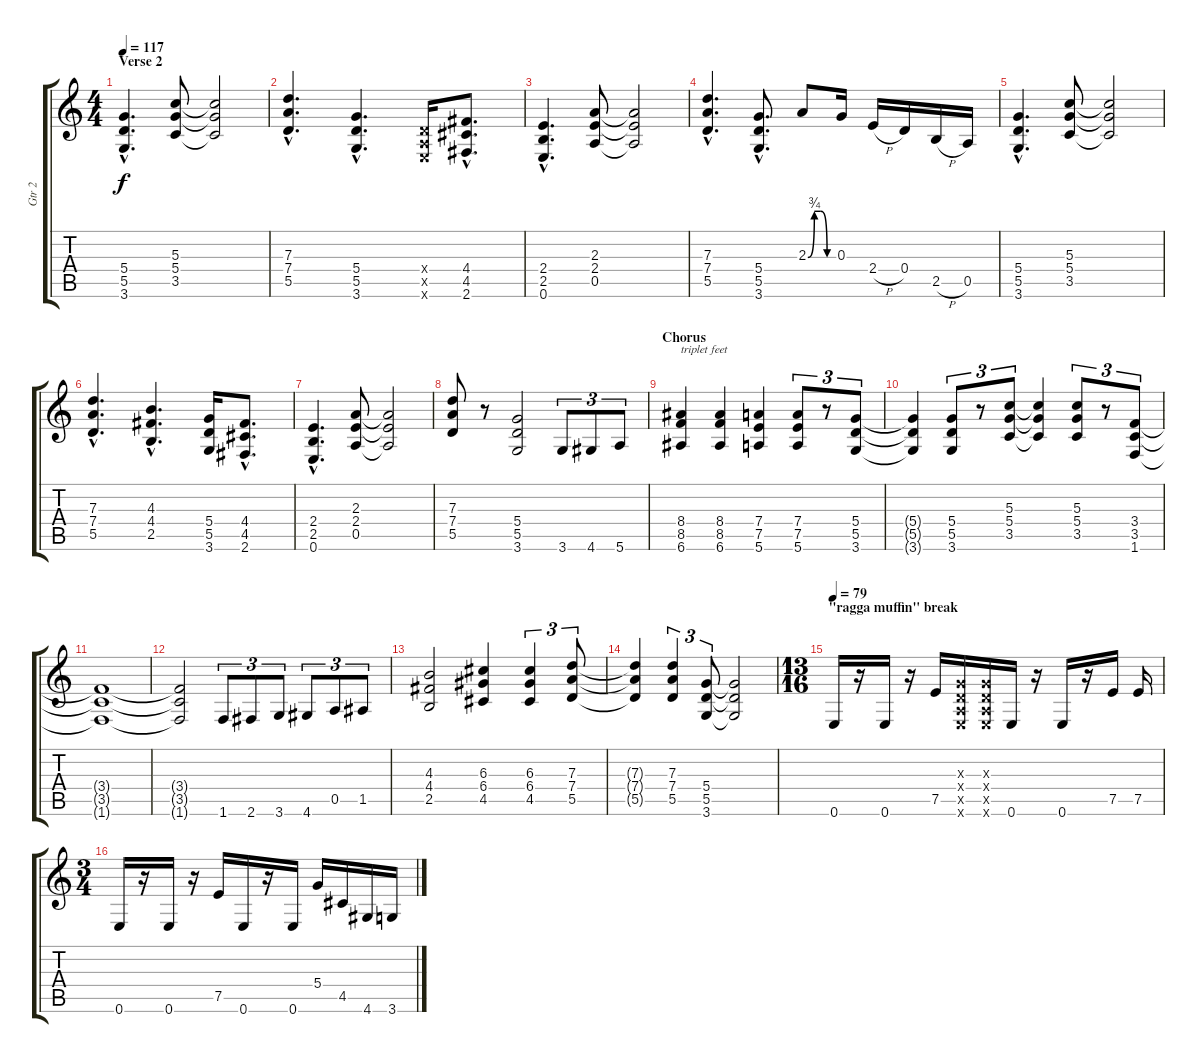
\track ("Gtr 2" "Gtr 2") {instrument distortionguitar}
\staff {score tabs}
\tuning (E4 B3 G3 D3 A2 E2) {hide}
\ts (4 4)
\section ("" "Verse 2")
\tempo 117
\clef g2
\ks c
(5.4{hac} 5.5{hac} 3.6{hac}).4{d dy f} (5.3 5.4 3.5).8 (5.3{t} 5.4{t} 3.5{t}).2 |
(7.3{hac} 7.4{hac} 5.5{hac}).4{d} (5.4{hac} 5.5{hac} 3.6{hac}).4{d} (0.4{x} 0.5{x} 0.6{x}).16 (4.4{hac} 4.5{hac} 2.6{hac}).8{d} |
(2.4{hac} 2.5{hac} 0.6{hac}).4{d} (2.3 2.4 0.5).8 (2.3{t} 2.4{t} 0.5{t}).2 |
(7.3{hac} 7.4{hac} 5.5{hac}).4{d} (5.4{hac} 5.5{hac} 3.6{hac}).8{d} 2.3{be (custom 0 0 15 3 30 3 45 0 60 0)}.8 0.3.16 2.4{h}.16 0.4.16 2.5{h}.16 0.5.16 |
(5.4{hac} 5.5{hac} 3.6{hac}).4{d} (5.3 5.4 3.5).8 (5.3{t} 5.4{t} 3.5{t}).2 |
(7.3{hac} 7.4{hac} 5.5{hac}).4{d} (4.3{hac} 4.4{hac} 2.5{hac}).4{d} (5.4 5.5 3.6).16 (4.4{hac} 4.5{hac} 2.6{hac}).8{d} |
(2.4{hac} 2.5{hac} 0.6{hac}).4{d} (2.3 2.4 0.5).8 (2.3{t} 2.4{t} 0.5{t}).2 |
(7.3 7.4 5.5).8 r.8 (5.4 5.5 3.6).2 3.6.8{tu (3 2)} 4.6.8{tu (3 2)} 5.6.8{tu (3 2)} |
\section ("" "Chorus")
(8.4 8.5 6.6).4{txt "triplet feet"} (8.4 8.5 6.6).4 (7.4 7.5 5.6).4 (7.4 7.5 5.6).8{tu (3 2)} r.8{tu (3 2)} (5.4 5.5 3.6).8{tu (3 2)} |
(5.4{t} 5.5{t} 3.6{t}).4 (5.4 5.5 3.6).8{tu (3 2)} r.8{tu (3 2)} (5.3 5.4 3.5).8{tu (3 2)} (5.3{t} 5.4{t} 3.5{t}).4 (5.3 5.4 3.5).8{tu (3 2)} r.8{tu (3 2)} (3.4 3.5 1.6).8{tu (3 2)} |
(3.4{t} 3.5{t} 1.6{t}).1 |
(3.4{t} 3.5{t} 1.6{t}).2 1.6.8{tu (3 2)} 2.6.8{tu (3 2)} 3.6.8{tu (3 2)} 4.6.8{tu (3 2)} 0.5.8{tu (3 2)} 1.5.8{tu (3 2)} |
(4.3 4.4 2.5).2 (6.3 6.4 4.5).4 (6.3 6.4 4.5).4{tu (3 2)} (7.3 7.4 5.5).8{tu (3 2)} |
(7.3{t} 7.4{t} 5.5{t}).4 (7.3 7.4 5.5).4{tu (3 2)} (5.4 5.5 3.6).8{tu (3 2)} (5.4{t} 5.5{t} 3.6{t}).2 |
\ts (13 16)
\section ("" "\"ragga muffin\" break")
\tempo 79
0.6.16 r.16 0.6.16 r.16 7.5.16 (0.3{x} 0.4{x} 0.5{x} 0.6{x}).16 (0.3{x} 0.4{x} 0.5{x} 0.6{x}).16 0.6.16 r.16 0.6.16 r.16 7.5.16 7.5.16 |
\ts (3 4)
0.6.16 r.16 0.6.16 r.16 7.5.16 0.6.16 r.16 0.6.16 5.4.16 4.5.16 4.6.16 3.6.16
